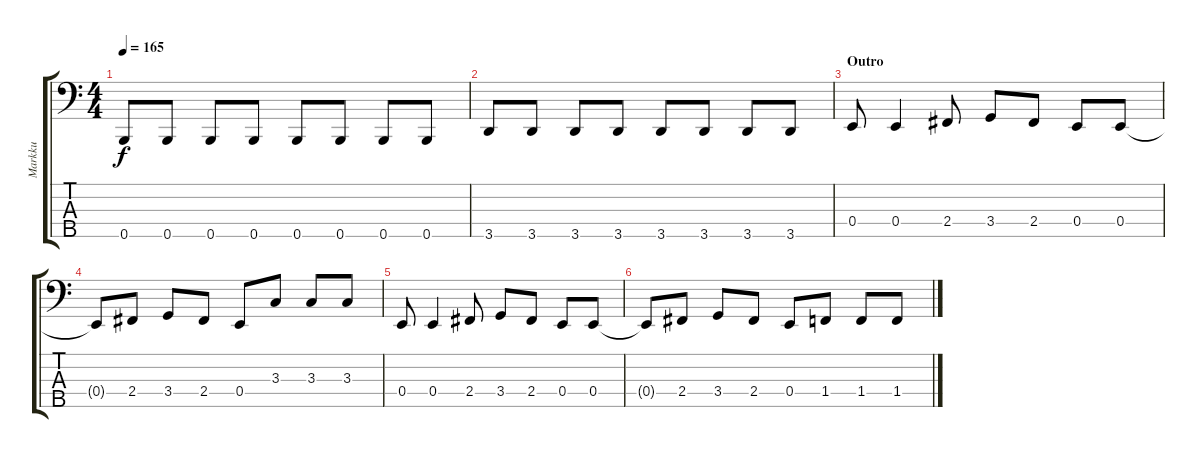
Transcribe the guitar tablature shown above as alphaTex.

\track ("Markku" "Markku") {instrument electricbassfinger}
\staff {score tabs}
\tuning (G2 D2 A1 E1 B0) {hide}
\ts (4 4)
\tempo 165
\clef f4
\ks c
0.5.8{dy f} 0.5.8 0.5.8 0.5.8 0.5.8 0.5.8 0.5.8 0.5.8 |
3.5.8 3.5.8 3.5.8 3.5.8 3.5.8 3.5.8 3.5.8 3.5.8 |
\section ("" "Outro")
0.4.8 0.4.4 2.4.8 3.4.8 2.4.8 0.4.8 0.4.8 |
0.4{t}.8 2.4.8 3.4.8 2.4.8 0.4.8 3.3.8 3.3.8 3.3.8 |
0.4.8 0.4.4 2.4.8 3.4.8 2.4.8 0.4.8 0.4.8 |
0.4{t}.8 2.4.8 3.4.8 2.4.8 0.4.8 1.4.8 1.4.8 1.4.8
